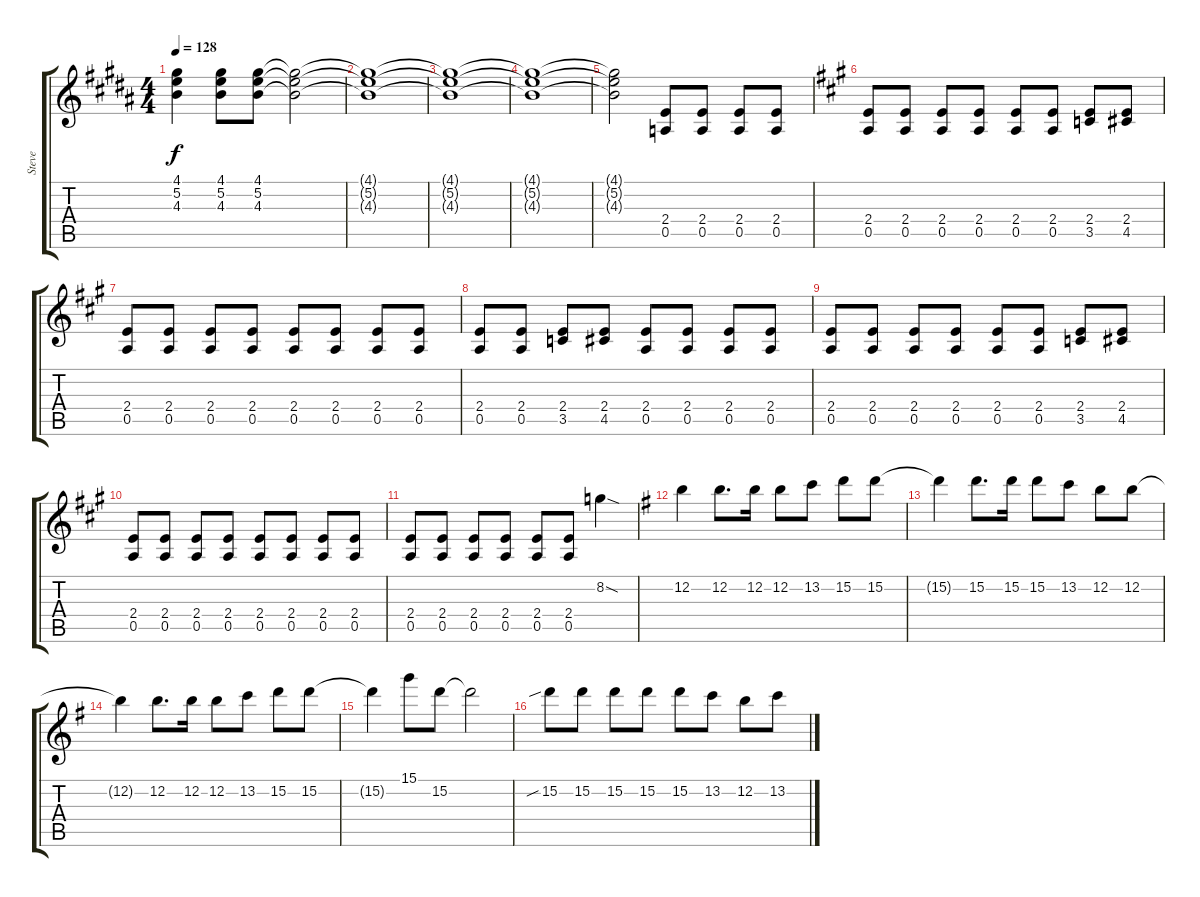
\track ("Steve" "Steve") {instrument distortionguitar}
\staff {score tabs}
\tuning (E4 B3 G3 D3 A2 E2) {hide}
\ts (4 4)
\tempo 128
\clef g2
\ks b
(4.1{t} 5.2{t} 4.3{t}).4{dy f} (4.1 5.2 4.3).8 (4.1 5.2 4.3).8 (4.1{t} 5.2{t} 4.3{t}).2 |
(4.1{t} 5.2{t} 4.3{t}).1 |
(4.1{t} 5.2{t} 4.3{t}).1 |
(4.1{t} 5.2{t} 4.3{t}).1 |
(4.1{t} 5.2{t} 4.3{t}).2 (2.4 0.5).8 (2.4 0.5).8 (2.4 0.5).8 (2.4 0.5).8 |
\ks a
(2.4 0.5).8 (2.4 0.5).8 (2.4 0.5).8 (2.4 0.5).8 (2.4 0.5).8 (2.4 0.5).8 (2.4 3.5).8 (2.4 4.5).8 |
(2.4 0.5).8 (2.4 0.5).8 (2.4 0.5).8 (2.4 0.5).8 (2.4 0.5).8 (2.4 0.5).8 (2.4 0.5).8 (2.4 0.5).8 |
(2.4 0.5).8 (2.4 0.5).8 (2.4 3.5).8 (2.4 4.5).8 (2.4 0.5).8 (2.4 0.5).8 (2.4 0.5).8 (2.4 0.5).8 |
(2.4 0.5).8 (2.4 0.5).8 (2.4 0.5).8 (2.4 0.5).8 (2.4 0.5).8 (2.4 0.5).8 (2.4 3.5).8 (2.4 4.5).8 |
(2.4 0.5).8 (2.4 0.5).8 (2.4 0.5).8 (2.4 0.5).8 (2.4 0.5).8 (2.4 0.5).8 (2.4 0.5).8 (2.4 0.5).8 |
(2.4 0.5).8 (2.4 0.5).8 (2.4 0.5).8 (2.4 0.5).8 (2.4 0.5).8 (2.4 0.5).8 8.2{sod}.4 |
\ks g
12.2.4 12.2.8{d} 12.2.16 12.2.8 13.2.8 15.2.8 15.2.8 |
15.2{t}.4 15.2.8{d} 15.2.16 15.2.8 13.2.8 12.2.8 12.2.8 |
12.2{t}.4 12.2.8{d} 12.2.16 12.2.8 13.2.8 15.2.8 15.2.8 |
15.2{t}.4 15.1.8 15.2.8 15.2{t}.2 |
15.2{sib}.8 15.2.8 15.2.8 15.2.8 15.2.8 13.2.8 12.2.8 13.2.8
